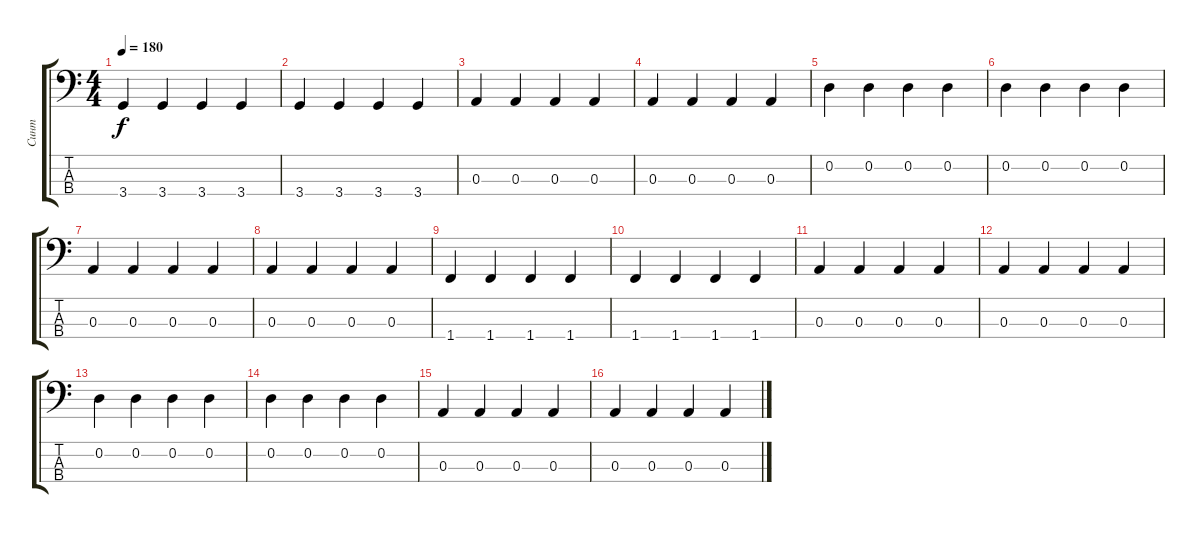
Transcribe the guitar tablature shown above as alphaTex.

\track ("Синт" "Синт") {instrument electricbassfinger}
\staff {score tabs}
\tuning (G2 D2 A1 E1) {hide}
\ts (4 4)
\tempo 180
\clef f4
\ks c
3.4.4{dy f} 3.4.4 3.4.4 3.4.4 |
3.4.4 3.4.4 3.4.4 3.4.4 |
0.3.4 0.3.4 0.3.4 0.3.4 |
0.3.4 0.3.4 0.3.4 0.3.4 |
0.2.4 0.2.4 0.2.4 0.2.4 |
0.2.4 0.2.4 0.2.4 0.2.4 |
0.3.4 0.3.4 0.3.4 0.3.4 |
0.3.4 0.3.4 0.3.4 0.3.4 |
1.4.4 1.4.4 1.4.4 1.4.4 |
1.4.4 1.4.4 1.4.4 1.4.4 |
0.3.4 0.3.4 0.3.4 0.3.4 |
0.3.4 0.3.4 0.3.4 0.3.4 |
0.2.4 0.2.4 0.2.4 0.2.4 |
0.2.4 0.2.4 0.2.4 0.2.4 |
0.3.4 0.3.4 0.3.4 0.3.4 |
0.3.4 0.3.4 0.3.4 0.3.4
